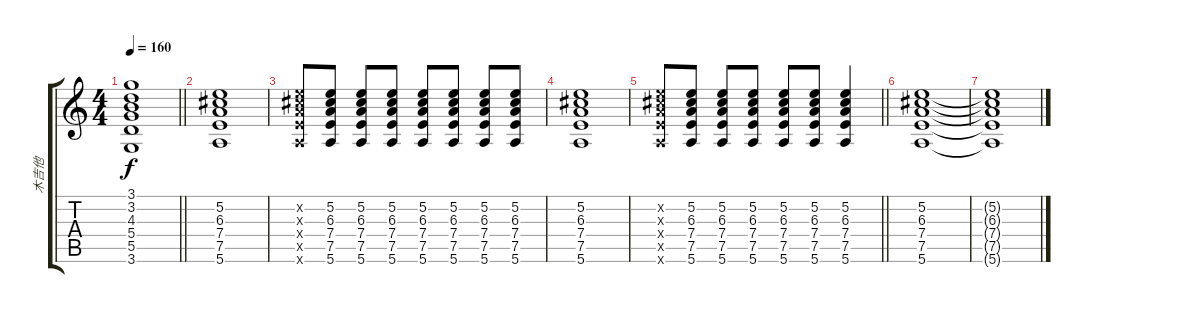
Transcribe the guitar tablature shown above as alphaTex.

\track ("木吉他" "木吉他") {instrument acousticguitarsteel}
\staff {score tabs}
\tuning (E4 B3 G3 D3 A2 E2) {hide}
\ts (4 4)
\tempo 160
\clef g2
\barLineRight lightlight
\ks c
(3.1 3.2 4.3 5.4 5.5 3.6).1{dy f} |
(5.2 6.3 7.4 7.5 5.6).1 |
(5.2{x} 6.3{x} 7.4{x} 7.5{x} 5.6{x}).8 (5.2 6.3 7.4 7.5 5.6).8 (5.2 6.3 7.4 7.5 5.6).8 (5.2 6.3 7.4 7.5 5.6).8 (5.2 6.3 7.4 7.5 5.6).8 (5.2 6.3 7.4 7.5 5.6).8 (5.2 6.3 7.4 7.5 5.6).8 (5.2 6.3 7.4 7.5 5.6).8 |
(5.2 6.3 7.4 7.5 5.6).1 |
\barLineRight lightlight
(5.2{x} 6.3{x} 7.4{x} 7.5{x} 5.6{x}).8 (5.2 6.3 7.4 7.5 5.6).8 (5.2 6.3 7.4 7.5 5.6).8 (5.2 6.3 7.4 7.5 5.6).8 (5.2 6.3 7.4 7.5 5.6).8 (5.2 6.3 7.4 7.5 5.6).8 (5.2 6.3 7.4 7.5 5.6).4 |
(5.2 6.3 7.4 7.5 5.6).1 |
(5.2{t} 6.3{t} 7.4{t} 7.5{t} 5.6{t}).1
